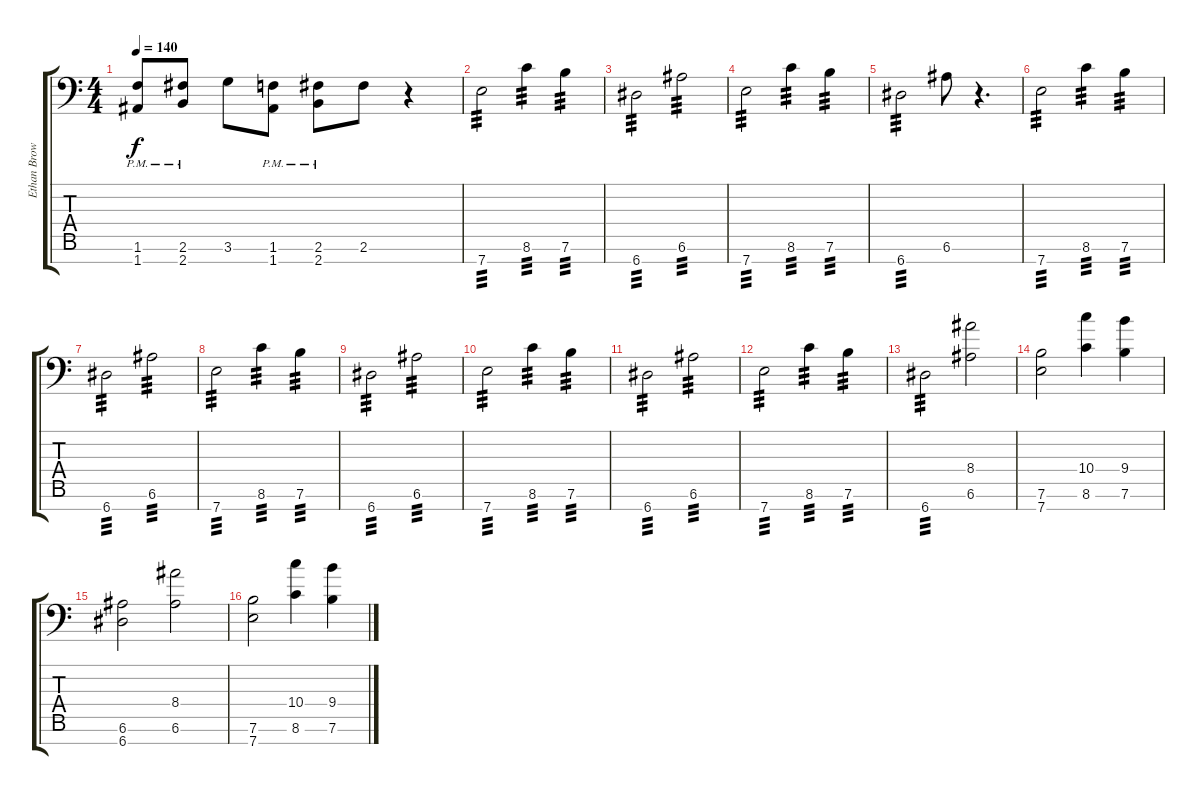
\track ("Ethan Brown" "Ethan Brow") {instrument distortionguitar}
\staff {score tabs}
\tuning (E4 B3 G3 D3 A2 E2 A1) {hide}
\ts (4 4)
\tempo 140
\clef f4
\ks c
(1.6{pm} 1.7{pm}).8{dy f} (2.6{pm} 2.7{pm}).8 3.6.8 (1.6{pm} 1.7{pm}).8 (2.6{pm} 2.7{pm}).8 2.6.8 r.4 |
7.7.2{tp 3} 8.6.4{tp 3} 7.6.4{tp 3} |
6.7.2{tp 3} 6.6.2{tp 3} |
7.7.2{tp 3} 8.6.4{tp 3} 7.6.4{tp 3} |
6.7.2{tp 3} 6.6.8 r.4{d} |
7.7.2{tp 3} 8.6.4{tp 3} 7.6.4{tp 3} |
6.7.2{tp 3} 6.6.2{tp 3} |
7.7.2{tp 3} 8.6.4{tp 3} 7.6.4{tp 3} |
6.7.2{tp 3} 6.6.2{tp 3} |
7.7.2{tp 3} 8.6.4{tp 3} 7.6.4{tp 3} |
6.7.2{tp 3} 6.6.2{tp 3} |
7.7.2{tp 3} 8.6.4{tp 3} 7.6.4{tp 3} |
6.7.2{tp 3} (8.4 6.6).2 |
(7.6 7.7).2 (10.4 8.6).4 (9.4 7.6).4 |
(6.6 6.7).2 (8.4 6.6).2 |
(7.6 7.7).2 (10.4 8.6).4 (9.4 7.6).4
